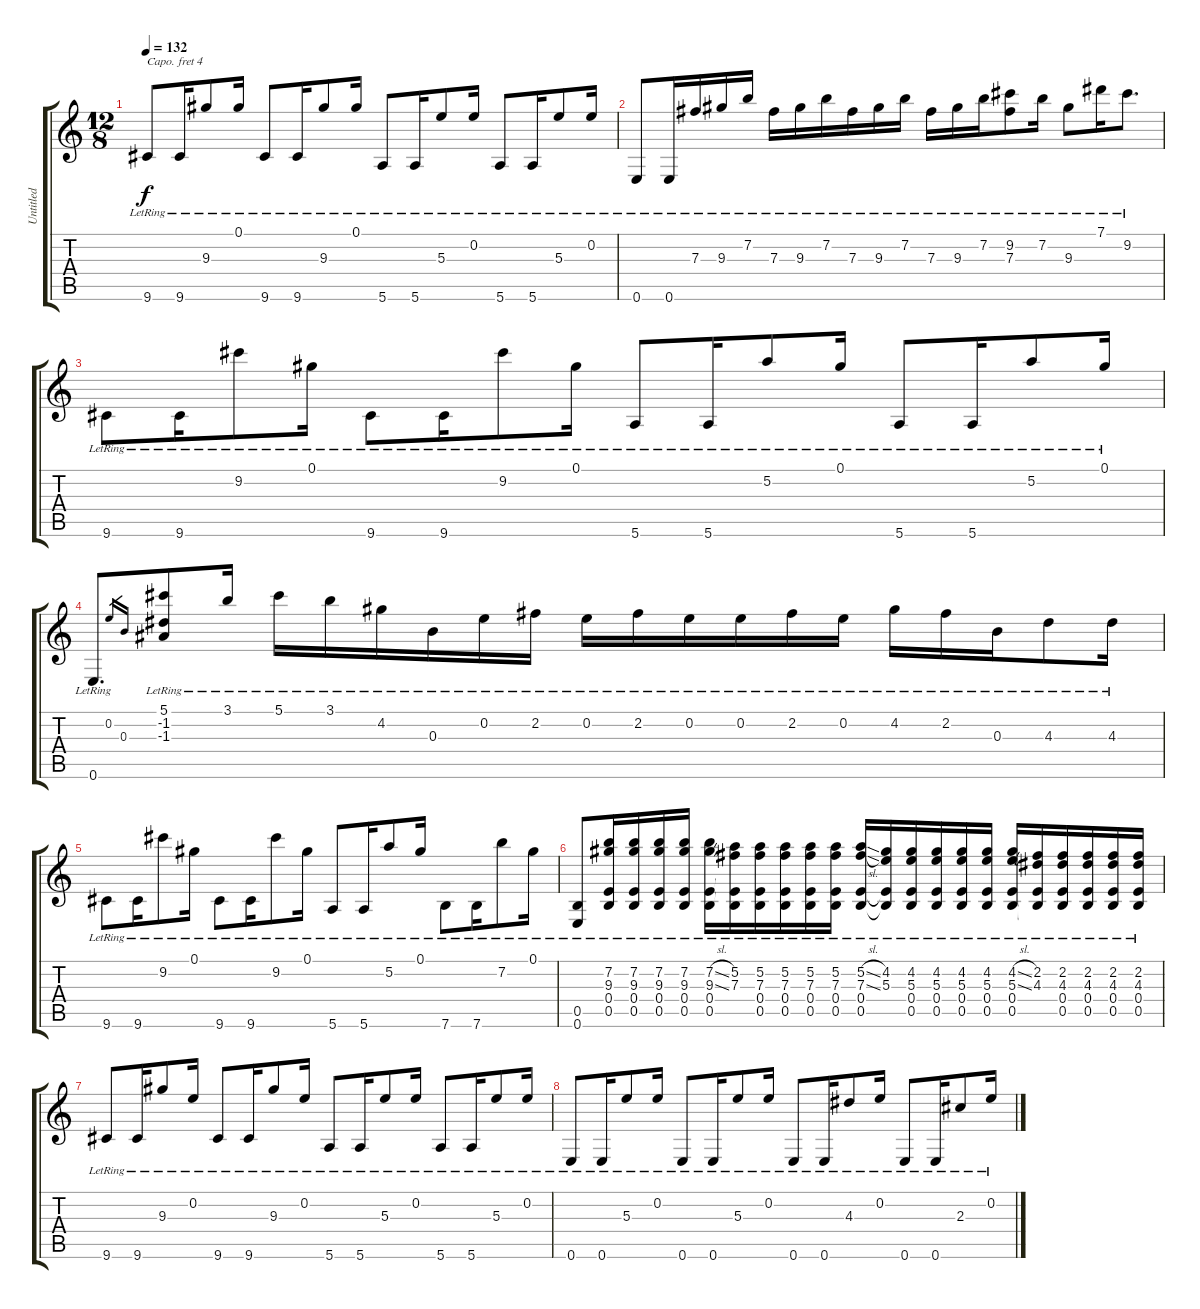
\track ("Untitled" "Untitled") {instrument acousticguitarsteel}
\staff {score tabs}
\capo 4
\tuning (E4 C4 G3 C3 G2 C2) {hide}
\ts (12 8)
\tempo 132
\clef g2
\ks c
9.6{lr}.8{dy f} 9.6{lr}.16 9.3{lr}.8 0.1{lr}.16 9.6{lr}.8 9.6{lr}.16 9.3{lr}.8 0.1{lr}.16 5.6{lr}.8 5.6{lr}.16 5.3{lr}.8 0.2{lr}.16 5.6{lr}.8 5.6{lr}.16 5.3{lr}.8 0.2{lr}.16 |
0.6{lr}.8 0.6{lr}.16 7.3{lr}.16 9.3{lr}.16 7.2{lr}.16 7.3{lr}.16 9.3{lr}.16 7.2{lr}.16 7.3{lr}.16 9.3{lr}.16 7.2{lr}.16 7.3{lr}.16 9.3{lr}.16 7.2{lr}.16 (9.2{lr} 7.3{lr}).8 7.2{lr}.16 9.3{lr}.8 7.1{lr}.16 9.2{lr}.8{d} |
9.6{lr}.8 9.6{lr}.16 9.2{lr}.8 0.1{lr}.16 9.6{lr}.8 9.6{lr}.16 9.2{lr}.8 0.1{lr}.16 5.6{lr}.8 5.6{lr}.16 5.2{lr}.8 0.1{lr}.16 5.6{lr}.8 5.6{lr}.16 5.2{lr}.8 0.1{lr}.16 |
0.6{lr}.8{d} 0.2.16{gr} 0.3.16{gr} (5.1{lr} -1.2 -1.3).8 3.1{lr}.16 5.1{lr}.16 3.1{lr}.16 4.2{lr}.16 0.3{lr}.16 0.2{lr}.16 2.2{lr}.16 0.2{lr}.16 2.2{lr}.16 0.2{lr}.16 0.2{lr}.16 2.2{lr}.16 0.2{lr}.16 4.2{lr}.16 2.2{lr}.16 0.3{lr}.16 4.3{lr}.8 4.3{lr}.16 |
9.6{lr}.8 9.6{lr}.16 9.2{lr}.8 0.1{lr}.16 9.6{lr}.8 9.6{lr}.16 9.2{lr}.8 0.1{lr}.16 5.6{lr}.8 5.6{lr}.16 5.2{lr}.8 0.1{lr}.16 7.6{lr}.8 7.6{lr}.16 7.2{lr}.8 0.1{lr}.16 |
(0.5{lr} 0.6{lr}).8 (7.2{lr} 9.3{lr} 0.4{lr} 0.5{lr}).16 (7.2{lr} 9.3{lr} 0.4{lr} 0.5{lr}).16 (7.2{lr} 9.3{lr} 0.4{lr} 0.5{lr}).16 (7.2{lr} 9.3{lr} 0.4{lr} 0.5{lr}).16 (7.2{sl lr} 9.3{sl lr} 0.4{lr} 0.5{lr}).16 (5.2{lr} 7.3{lr} 0.4{t} 0.5{t}).16 (5.2{lr} 7.3{lr} 0.4{lr} 0.5{lr}).16 (5.2{lr} 7.3{lr} 0.4{lr} 0.5{lr}).16 (5.2{lr} 7.3{lr} 0.4{lr} 0.5{lr}).16 (5.2{lr} 7.3{lr} 0.4{lr} 0.5{lr}).16 (5.2{sl lr} 7.3{sl lr} 0.4{lr} 0.5{lr}).16 (4.2{lr} 5.3{lr} 0.4{t} 0.5{t}).16 (4.2{lr} 5.3{lr} 0.4{lr} 0.5{lr}).16 (4.2{lr} 5.3{lr} 0.4{lr} 0.5{lr}).16 (4.2{lr} 5.3{lr} 0.4{lr} 0.5{lr}).16 (4.2{lr} 5.3{lr} 0.4{lr} 0.5{lr}).16 (4.2{sl lr} 5.3{sl lr} 0.4{lr} 0.5{lr}).16 (2.2{lr} 4.3{lr} 0.4{t} 0.5{t}).16 (2.2{lr} 4.3{lr} 0.4{lr} 0.5{lr}).16 (2.2{lr} 4.3{lr} 0.4{lr} 0.5{lr}).16 (2.2{lr} 4.3{lr} 0.4{lr} 0.5{lr}).16 (2.2{lr} 4.3{lr} 0.4{lr} 0.5{lr}).16 |
9.6{lr}.8 9.6{lr}.16 9.3{lr}.8 0.2{lr}.16 9.6{lr}.8 9.6{lr}.16 9.3{lr}.8 0.2{lr}.16 5.6{lr}.8 5.6{lr}.16 5.3{lr}.8 0.2{lr}.16 5.6{lr}.8 5.6{lr}.16 5.3{lr}.8 0.2{lr}.16 |
0.6{lr}.8 0.6{lr}.16 5.3{lr}.8 0.2{lr}.16 0.6{lr}.8 0.6{lr}.16 5.3{lr}.8 0.2{lr}.16 0.6{lr}.8 0.6{lr}.16 4.3{lr}.8 0.2{lr}.16 0.6{lr}.8 0.6{lr}.16 2.3{lr}.8 0.2{lr}.16
